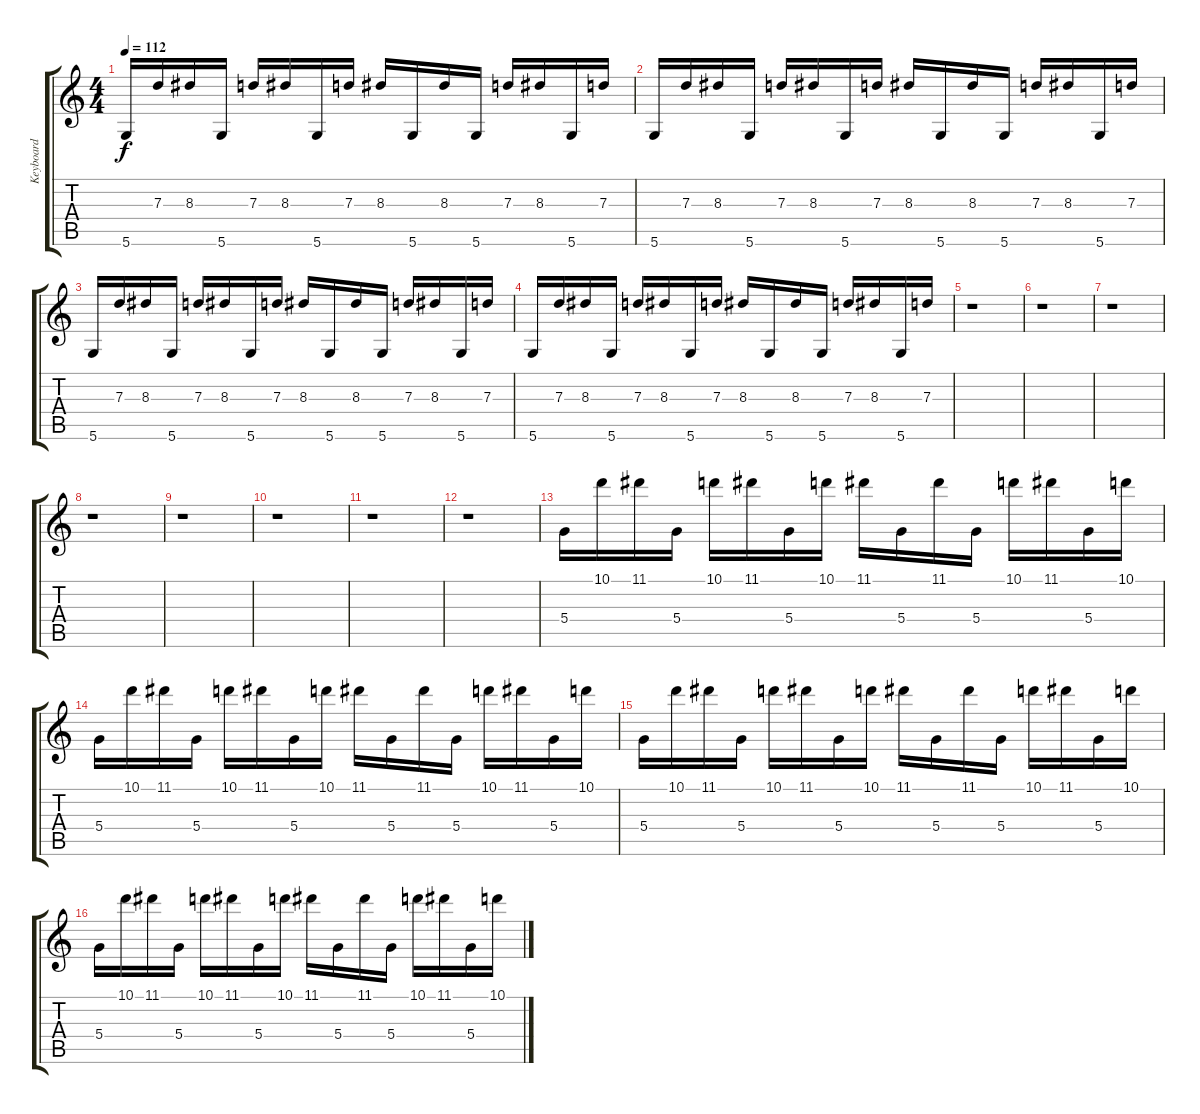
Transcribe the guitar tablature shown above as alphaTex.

\track ("Keyboard" "Keyboard") {instrument synthbass1}
\staff {score tabs}
\tuning (E4 B3 G3 D3 A2 D2) {hide}
\ts (4 4)
\tempo 112
\clef g2
\ks c
5.6.16{dy f} 7.3.16 8.3.16 5.6.16 7.3.16 8.3.16 5.6.16 7.3.16 8.3.16 5.6.16 8.3.16 5.6.16 7.3.16 8.3.16 5.6.16 7.3.16 |
5.6.16 7.3.16 8.3.16 5.6.16 7.3.16 8.3.16 5.6.16 7.3.16 8.3.16 5.6.16 8.3.16 5.6.16 7.3.16 8.3.16 5.6.16 7.3.16 |
5.6.16 7.3.16 8.3.16 5.6.16 7.3.16 8.3.16 5.6.16 7.3.16 8.3.16 5.6.16 8.3.16 5.6.16 7.3.16 8.3.16 5.6.16 7.3.16 |
5.6.16 7.3.16 8.3.16 5.6.16 7.3.16 8.3.16 5.6.16 7.3.16 8.3.16 5.6.16 8.3.16 5.6.16 7.3.16 8.3.16 5.6.16 7.3.16 |
r.1 |
r.1 |
r.1 |
r.1 |
r.1 |
r.1 |
r.1 |
r.1 |
5.4.16 10.1.16 11.1.16 5.4.16 10.1.16 11.1.16 5.4.16 10.1.16 11.1.16 5.4.16 11.1.16 5.4.16 10.1.16 11.1.16 5.4.16 10.1.16 |
5.4.16 10.1.16 11.1.16 5.4.16 10.1.16 11.1.16 5.4.16 10.1.16 11.1.16 5.4.16 11.1.16 5.4.16 10.1.16 11.1.16 5.4.16 10.1.16 |
5.4.16 10.1.16 11.1.16 5.4.16 10.1.16 11.1.16 5.4.16 10.1.16 11.1.16 5.4.16 11.1.16 5.4.16 10.1.16 11.1.16 5.4.16 10.1.16 |
5.4.16 10.1.16 11.1.16 5.4.16 10.1.16 11.1.16 5.4.16 10.1.16 11.1.16 5.4.16 11.1.16 5.4.16 10.1.16 11.1.16 5.4.16 10.1.16
